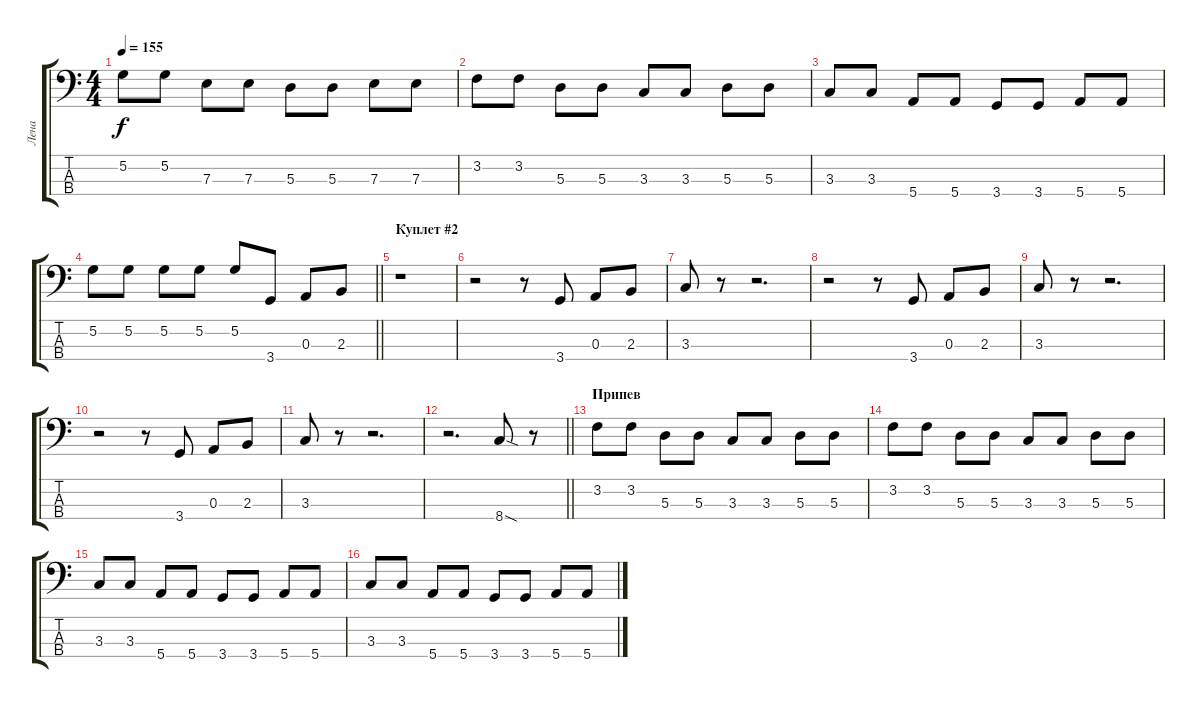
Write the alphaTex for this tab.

\track ("Лена" "Лена") {instrument electricbassfinger}
\staff {score tabs}
\tuning (G2 D2 A1 E1) {hide}
\ts (4 4)
\tempo 155
\clef f4
\ks c
5.2.8{dy f} 5.2.8 7.3.8 7.3.8 5.3.8 5.3.8 7.3.8 7.3.8 |
3.2.8 3.2.8 5.3.8 5.3.8 3.3.8 3.3.8 5.3.8 5.3.8 |
3.3.8 3.3.8 5.4.8 5.4.8 3.4.8 3.4.8 5.4.8 5.4.8 |
\barLineRight lightlight
5.2.8 5.2.8 5.2.8 5.2.8 5.2.8 3.4.8 0.3.8 2.3.8 |
\section ("" "Куплет #2")
r.1 |
r.2 r.8 3.4.8 0.3.8 2.3.8 |
3.3.8 r.8 r.2{d} |
r.2 r.8 3.4.8 0.3.8 2.3.8 |
3.3.8 r.8 r.2{d} |
r.2 r.8 3.4.8 0.3.8 2.3.8 |
3.3.8 r.8 r.2{d} |
\barLineRight lightlight
r.2{d} 8.4{sod}.8 r.8 |
\section ("" "Припев")
3.2.8 3.2.8 5.3.8 5.3.8 3.3.8 3.3.8 5.3.8 5.3.8 |
3.2.8 3.2.8 5.3.8 5.3.8 3.3.8 3.3.8 5.3.8 5.3.8 |
3.3.8 3.3.8 5.4.8 5.4.8 3.4.8 3.4.8 5.4.8 5.4.8 |
3.3.8 3.3.8 5.4.8 5.4.8 3.4.8 3.4.8 5.4.8 5.4.8
